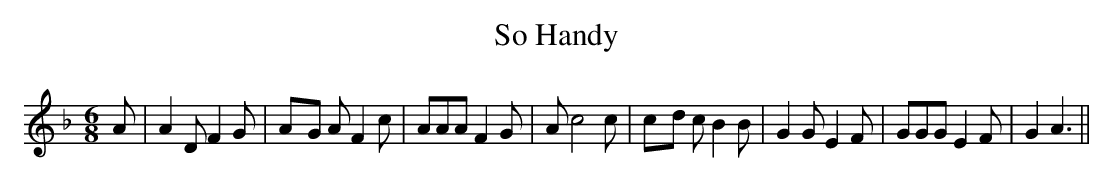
X:1
T:So Handy
M:6/8
L:1/8
K:F
 A| A2 D F2 G|A-G A F2 c| AAA F2 G| A c4 c|c-d c B2 B| G2 G E2 F| GGG E2 F|\
 G2 A3||
